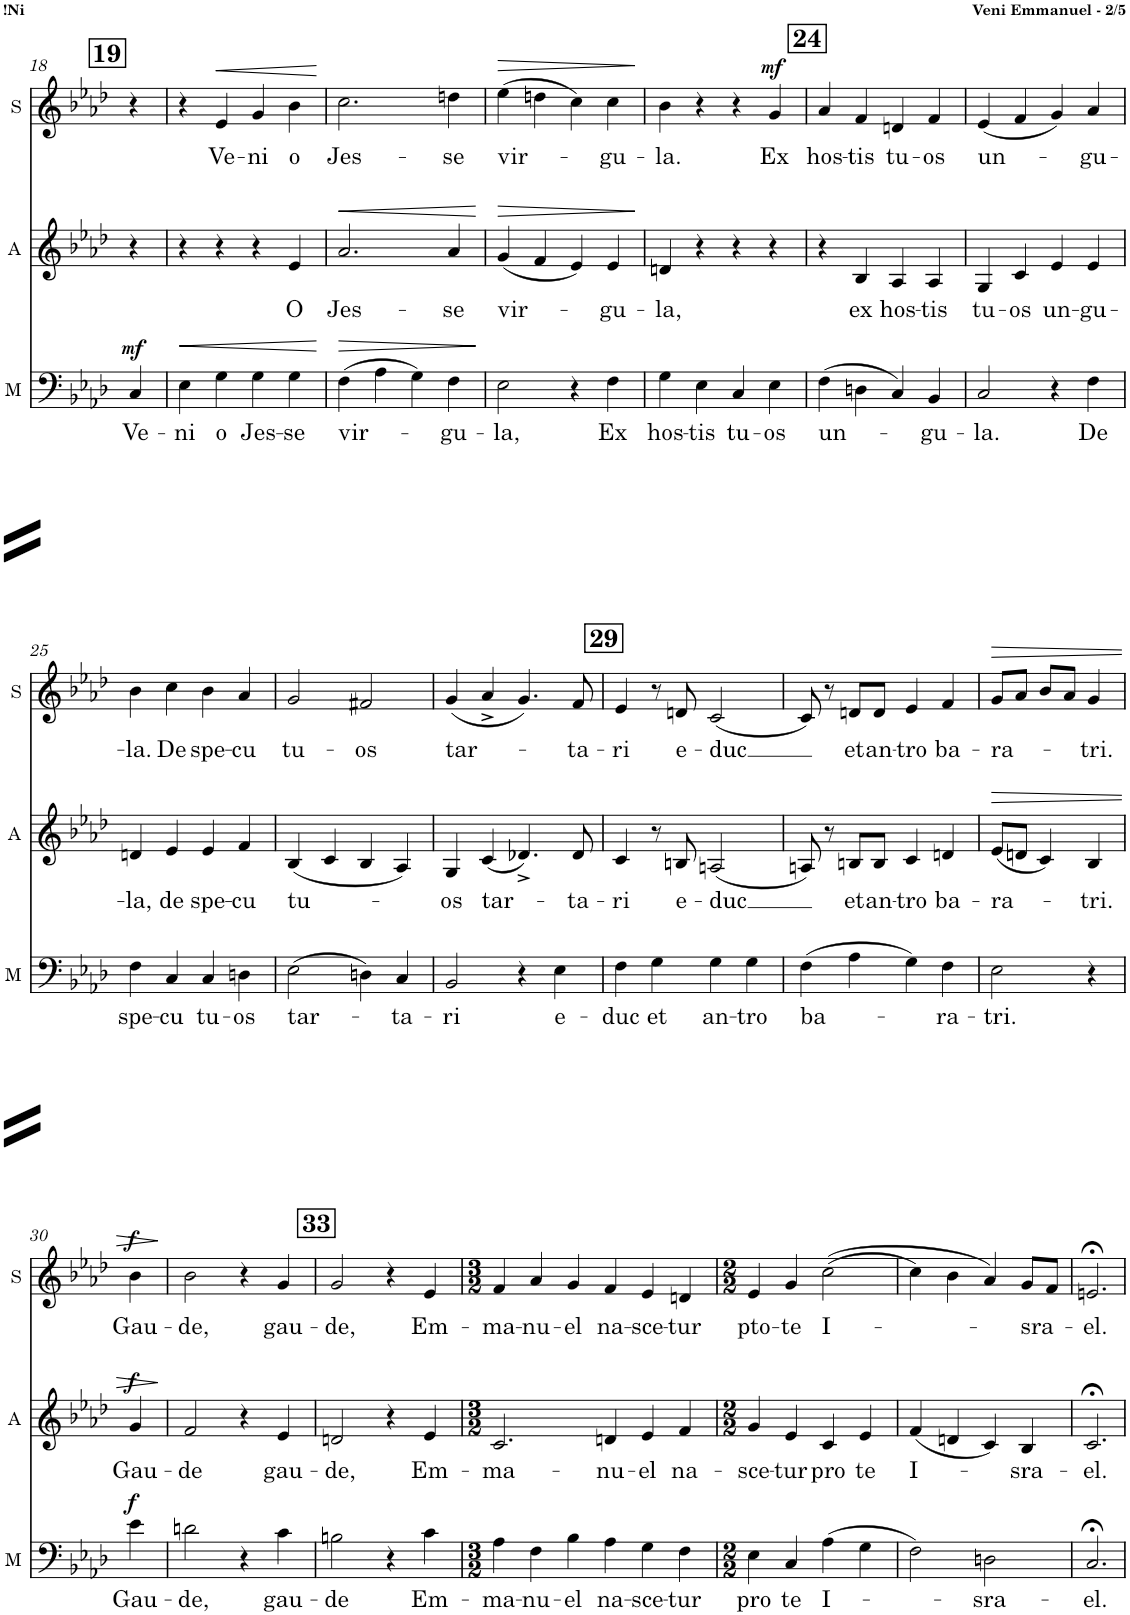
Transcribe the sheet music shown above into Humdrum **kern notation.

**kern	**text	**dynam	**kern	**text	**dynam	**kern	**text	**dynam
*part3	*part3	*part3	*part2	*part2	*part2	*part1	*part1	*part1
*staff3	*staff3	*staff3	*staff2	*staff2	*staff2	*staff1	*staff1	*staff1
*I"M	*	*	*I"A	*	*	*I"S	*	*
*I'M	*	*	*I'A	*	*	*I'S	*	*
!!LO:PB:g=z
*clefF4	*	*	*clefG2	*	*	*clefG2	*	*
*k[b-e-a-d-]	*	*	*k[b-e-a-d-]	*	*	*k[b-e-a-d-]	*	*
*M2/2	*	*	*M2/2	*	*	*M2/2	*	*
!!LO:REH:place=s1:a:B:cj:fs=14:t=19
=18	=18	=18	=18	=18	=18	=18	=18	=18
!	!LO:LY:b	!LO:DY:a	!	!	!	!	!	!
4C/	Ve-	mf	4r	.	.	4r	.	.
=19	=19	=19	=19	=19	=19	=19	=19	=19
!	!LO:LY:b	!LO:HP:b	!	!	!	!	!	!
4E-\	-ni	<	4r	.	.	4r	.	.
!	!LO:LY:b	!	!	!	!	!	!LO:LY:b	!LO:HP:b
4G\	o	.	4r	.	.	4e-/	Ve-	<
!	!LO:LY:b	!	!	!	!	!	!LO:LY:b	!
4G\	Jes-	.	4r	.	.	4g/	-ni	.
!	!LO:LY:b	!	!	!LO:LY:b	!	!	!LO:LY:b	!
4G\	-se	.	4e-/	O	.	4b-\	o	.
.	.	[	.	.	.	.	.	[
=20	=20	=20	=20	=20	=20	=20	=20	=20
!	!LO:LY:b	!LO:HP:b	!	!LO:LY:b	!LO:HP:b	!	!LO:LY:b	!
(4F\	vir-	>	2.a-/	Jes-	<	2.cc\	Jes-	.
4A-\	.	.	.	.	.	.	.	.
4G\)	.	.	.	.	.	.	.	.
!	!LO:LY:b	!	!	!LO:LY:b	!	!	!LO:LY:b	!
4F\	-gu-	.	4a-/	-se	.	4ddn\	-se	.
.	.	]	.	.	[	.	.	.
=21	=21	=21	=21	=21	=21	=21	=21	=21
!	!LO:LY:b	!	!	!LO:LY:b	!LO:HP:b	!	!LO:LY:b	!LO:HP:b
2E-\	-la,	.	(4g/	vir-	>	(4ee-\	vir-	>
.	.	.	4f/	.	.	4ddn\	.	.
4r	.	.	4e-/)	.	.	4cc\)	.	.
!	!LO:LY:b	!	!	!LO:LY:b	!	!	!LO:LY:b	!
4F\	Ex	.	4e-/	-gu-	.	4cc\	-gu-	.
.	.	.	.	.	]	.	.	]
=22	=22	=22	=22	=22	=22	=22	=22	=22
!	!LO:LY:b	!	!	!LO:LY:b	!	!	!LO:LY:b	!
4G\	hos-	.	4dn/	-la,	.	4b-\	-la.	.
!	!LO:LY:b	!	!	!	!	!	!	!
4E-\	-tis	.	4r	.	.	4r	.	.
!	!LO:LY:b	!	!	!	!	!	!	!
4C/	tu-	.	4r	.	.	4r	.	.
!	!LO:LY:b	!	!	!	!	!	!LO:LY:b	!LO:DY:a
4E-\	-os	.	4r	.	.	4g/	Ex	mf
!!LO:REH:place=s1:a:B:cj:fs=14:t=24
=23	=23	=23	=23	=23	=23	=23	=23	=23
!	!LO:LY:b	!	!	!	!	!	!LO:LY:b	!
(4F\	un-	.	4r	.	.	4a-/	hos-	.
!	!	!	!	!LO:LY:b	!	!	!LO:LY:b	!
4Dn\	.	.	4B-/	ex	.	4f/	-tis	.
!	!	!	!	!LO:LY:b	!	!	!LO:LY:b	!
4C/)	.	.	4A-/	hos-	.	4dn/	tu-	.
!	!LO:LY:b	!	!	!LO:LY:b	!	!	!LO:LY:b	!
4BB-/	-gu-	.	4A-/	-tis	.	4f/	-os	.
=24	=24	=24	=24	=24	=24	=24	=24	=24
!	!LO:LY:b	!	!	!LO:LY:b	!	!	!LO:LY:b	!
2C/	-la.	.	4G/	tu-	.	(4e-/	un-	.
!	!	!	!	!LO:LY:b	!	!	!	!
.	.	.	4c/	-os	.	4f/	.	.
!	!	!	!	!LO:LY:b	!	!	!	!
4r	.	.	4e-/	un-	.	4g/)	.	.
!	!LO:LY:b	!	!	!LO:LY:b	!	!	!LO:LY:b	!
4F\	De	.	4e-/	-gu-	.	4a-/	-gu-	.
!!LO:LB:g=z
=25	=25	=25	=25	=25	=25	=25	=25	=25
!	!LO:LY:b	!	!	!LO:LY:b	!	!	!LO:LY:b	!
4F\	spe-	.	4dn/	-la,	.	4b-\	-la.	.
!	!LO:LY:b	!	!	!LO:LY:b	!	!	!LO:LY:b	!
4C/	-cu	.	4e-/	de	.	4cc\	De	.
!	!LO:LY:b	!	!	!LO:LY:b	!	!	!LO:LY:b	!
4C/	tu-	.	4e-/	spe-	.	4b-\	spe-	.
!	!LO:LY:b	!	!	!LO:LY:b	!	!	!LO:LY:b	!
4Dn\	-os	.	4f/	-cu	.	4a-/	-cu	.
=26	=26	=26	=26	=26	=26	=26	=26	=26
!	!LO:LY:b	!	!	!LO:LY:b	!	!	!LO:LY:b	!
(2E-\	tar-	.	(4B-/	tu-	.	2g/	tu-	.
.	.	.	4c/	.	.	.	.	.
!	!	!	!	!	!	!	!LO:LY:b	!
4Dn\)	.	.	4B-/	.	.	2f#X/	-os	.
!	!LO:LY:b	!	!	!	!	!	!	!
4C/	-ta-	.	4A-/)	.	.	.	.	.
=27	=27	=27	=27	=27	=27	=27	=27	=27
!	!LO:LY:b	!	!	!LO:LY:b	!	!	!LO:LY:b	!
2BB-/	-ri	.	4G/	-os	.	(4g/	tar-	.
!	!	!	!	!LO:LY:b	!	!	!	!
.	.	.	(4c/	tar-	.	4a-^/	.	.
4r	.	.	4.d-X^/)	.	.	4.g/)	.	.
!	!LO:LY:b	!	!	!	!	!	!	!
4E-\	e-	.	.	.	.	.	.	.
!	!	!	!	!LO:LY:b	!	!	!LO:LY:b	!
.	.	.	8d-/	-ta-	.	8f/	-ta-	.
!!LO:REH:place=s1:a:B:cj:fs=14:t=29
=28	=28	=28	=28	=28	=28	=28	=28	=28
!	!LO:LY:b	!	!	!LO:LY:b	!	!	!LO:LY:b	!
4F\	-duc	.	4c/	-ri	.	4e-/	-ri	.
!	!LO:LY:b	!	!	!	!	!	!	!
4G\	et	.	8r	.	.	8r	.	.
!	!	!	!	!LO:LY:b	!	!	!LO:LY:b	!
.	.	.	8Bn/	e-	.	8dn/	e-	.
!	!LO:LY:b	!	!	!LO:LY:b	!	!	!LO:LY:b	!
4G\	an-	.	(2An/	-duc	.	(2c/	-duc	.
!	!LO:LY:b	!	!	!	!	!	!	!
4G\	-tro	.	.	.	.	.	.	.
=29	=29	=29	=29	=29	=29	=29	=29	=29
!	!LO:LY:b	!	!	!	!	!	!	!
(4F\	ba-	.	8An/)	.	.	8c/)	.	.
.	.	.	8r	.	.	8r	.	.
!	!	!	!	!LO:LY:b	!	!	!LO:LY:b	!
4A-\	.	.	8Bn/L	et	.	8dn/L	et	.
!	!	!	!	!LO:LY:b	!	!	!LO:LY:b	!
.	.	.	8B/J	an-	.	8d/J	an-	.
!	!	!	!	!LO:LY:b	!	!	!LO:LY:b	!
4G\)	.	.	4c/	-tro	.	4e-/	-tro	.
!	!LO:LY:b	!	!	!LO:LY:b	!	!	!LO:LY:b	!
4F\	-ra-	.	4dn/	ba-	.	4f/	ba-	.
=29X4	=29X4	=29X4	=29X4	=29X4	=29X4	=29X4	=29X4	=29X4
!	!LO:LY:b	!	!	!LO:LY:b	!LO:HP:b	!	!LO:LY:b	!LO:HP:b
2E-\	-tri.	.	(8e-/L	-ra-	>	8g/L	-ra-	>
.	.	.	8dn/J	.	.	8a-/J	.	.
.	.	.	4c/)	.	.	8b-/L	.	.
.	.	.	.	.	.	8a-/J	.	.
!	!	!	!	!LO:LY:b	!	!	!LO:LY:b	!
4r	.	.	4B-/	-tri.	.	4g/	-tri.	.
!!LO:LB:g=z
=30	=30	=30	=30	=30	=30	=30	=30	=30
!	!LO:LY:b	!LO:DY:a	!	!LO:LY:b	!LO:DY:a	!	!LO:LY:b	!LO:DY:a
4e-\	Gau-	f	4g/	Gau-	f	4b-\	Gau-	f
.	.	.	.	.	]	.	.	]
=31	=31	=31	=31	=31	=31	=31	=31	=31
!	!LO:LY:b	!	!	!LO:LY:b	!	!	!LO:LY:b	!
2dn\	-de,	.	2f/	-de	.	2b-\	-de,	.
4r	.	.	4r	.	.	4r	.	.
!	!LO:LY:b	!	!	!LO:LY:b	!	!	!LO:LY:b	!
4c\	gau-	.	4e-/	gau-	.	4g/	gau-	.
!!LO:REH:place=s1:a:B:cj:fs=14:t=33
=32	=32	=32	=32	=32	=32	=32	=32	=32
!	!LO:LY:b	!	!	!LO:LY:b	!	!	!LO:LY:b	!
2Bn\	-de	.	2dn/	-de,	.	2g/	-de,	.
4r	.	.	4r	.	.	4r	.	.
!	!LO:LY:b	!	!	!LO:LY:b	!	!	!LO:LY:b	!
4c\	Em-	.	4e-/	Em-	.	4e-/	Em-	.
=33	=33	=33	=33	=33	=33	=33	=33	=33
*M3/2	*	*	*M3/2	*	*	*M3/2	*	*
!	!LO:LY:b	!	!	!LO:LY:b	!	!	!LO:LY:b	!
4A-\	-ma-	.	2.c/	-ma-	.	4f/	-ma-	.
!	!LO:LY:b	!	!	!	!	!	!LO:LY:b	!
4F\	-nu-	.	.	.	.	4a-/	-nu-	.
!	!LO:LY:b	!	!	!	!	!	!LO:LY:b	!
4B-\	-el	.	.	.	.	4g/	-el	.
!	!LO:LY:b	!	!	!LO:LY:b	!	!	!LO:LY:b	!
4A-\	na-	.	4dn/	-nu-	.	4f/	na-	.
!	!LO:LY:b	!	!	!LO:LY:b	!	!	!LO:LY:b	!
4G\	-sce-	.	4e-/	-el	.	4e-/	-sce-	.
!	!LO:LY:b	!	!	!LO:LY:b	!	!	!LO:LY:b	!
4F\	-tur	.	4f/	na-	.	4dn/	-tur	.
=34	=34	=34	=34	=34	=34	=34	=34	=34
*M2/2	*	*	*M2/2	*	*	*M2/2	*	*
!	!LO:LY:b	!	!	!LO:LY:b	!	!	!LO:LY:b	!
4E-\	pro	.	4g/	-sce-	.	4e-/	pto-	.
!	!LO:LY:b	!	!	!LO:LY:b	!	!	!LO:LY:b	!
4C/	te	.	4e-/	-tur	.	4g/	-te	.
!	!LO:LY:b	!	!	!LO:LY:b	!	!	!LO:LY:b	!
(4A-\	I-	.	4c/	pro	.	((2cc\	I-	.
!	!	!	!	!LO:LY:b	!	!	!	!
4G\	.	.	4e-/	te	.	.	.	.
=35	=35	=35	=35	=35	=35	=35	=35	=35
!	!	!	!	!LO:LY:b	!	!	!	!
2F\)	.	.	(4f/	I-	.	4cc\)	.	.
.	.	.	4dn/	.	.	4b-\	.	.
!	!LO:LY:b	!	!	!	!	!	!	!
2Dn\	-sra-	.	4c/)	.	.	4a-/)	.	.
!	!	!	!	!LO:LY:b	!	!	!LO:LY:b	!
.	.	.	4B-/	-sra-	.	8g/L	-sra-	.
.	.	.	.	.	.	8f/J	.	.
=35X5	=35X5	=35X5	=35X5	=35X5	=35X5	=35X5	=35X5	=35X5
!	!LO:LY:b	!	!	!LO:LY:b	!	!	!LO:LY:b	!
2.C;</	-el.	.	2.c;</	-el.	.	2.en;</	-el.	.
=	=	=	=	=	=	=	=	=
*-	*-	*-	*-	*-	*-	*-	*-	*-
